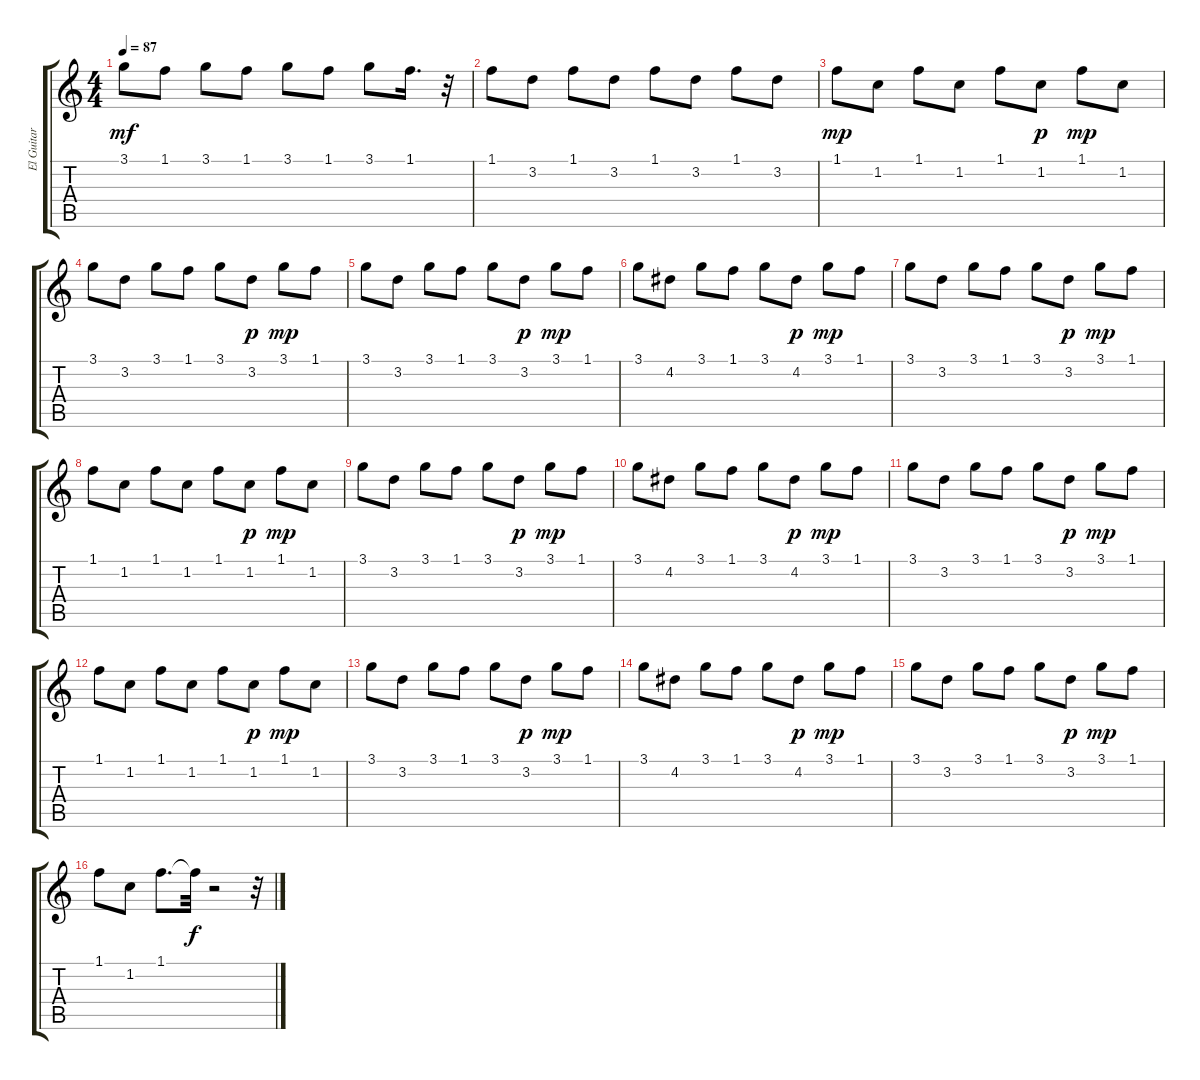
\track ("El Guitar " "El Guitar ") {instrument electricguitarjazz}
\staff {score tabs}
\tuning (E4 B3 G3 D3 A2 E2) {hide}
\ts (4 4)
\tempo 87
\clef g2
\ks c
3.1.8{dy mf} 1.1.8 3.1.8 1.1.8 3.1.8 1.1.8 3.1.8 1.1.16{d} r.32 |
1.1.8 3.2.8 1.1.8 3.2.8 1.1.8 3.2.8 1.1.8 3.2.8 |
1.1.8{dy mp} 1.2.8 1.1.8 1.2.8 1.1.8 1.2.8{dy p} 1.1.8{dy mp} 1.2.8 |
3.1.8 3.2.8 3.1.8 1.1.8 3.1.8 3.2.8{dy p} 3.1.8{dy mp} 1.1.8 |
3.1.8 3.2.8 3.1.8 1.1.8 3.1.8 3.2.8{dy p} 3.1.8{dy mp} 1.1.8 |
3.1.8 4.2.8 3.1.8 1.1.8 3.1.8 4.2.8{dy p} 3.1.8{dy mp} 1.1.8 |
3.1.8 3.2.8 3.1.8 1.1.8 3.1.8 3.2.8{dy p} 3.1.8{dy mp} 1.1.8 |
1.1.8 1.2.8 1.1.8 1.2.8 1.1.8 1.2.8{dy p} 1.1.8{dy mp} 1.2.8 |
3.1.8 3.2.8 3.1.8 1.1.8 3.1.8 3.2.8{dy p} 3.1.8{dy mp} 1.1.8 |
3.1.8 4.2.8 3.1.8 1.1.8 3.1.8 4.2.8{dy p} 3.1.8{dy mp} 1.1.8 |
3.1.8 3.2.8 3.1.8 1.1.8 3.1.8 3.2.8{dy p} 3.1.8{dy mp} 1.1.8 |
1.1.8 1.2.8 1.1.8 1.2.8 1.1.8 1.2.8{dy p} 1.1.8{dy mp} 1.2.8 |
3.1.8 3.2.8 3.1.8 1.1.8 3.1.8 3.2.8{dy p} 3.1.8{dy mp} 1.1.8 |
3.1.8 4.2.8 3.1.8 1.1.8 3.1.8 4.2.8{dy p} 3.1.8{dy mp} 1.1.8 |
3.1.8 3.2.8 3.1.8 1.1.8 3.1.8 3.2.8{dy p} 3.1.8{dy mp} 1.1.8 |
1.1.8 1.2.8 1.1.8{d} 1.1{t}.32{dy f} r.2 r.32
